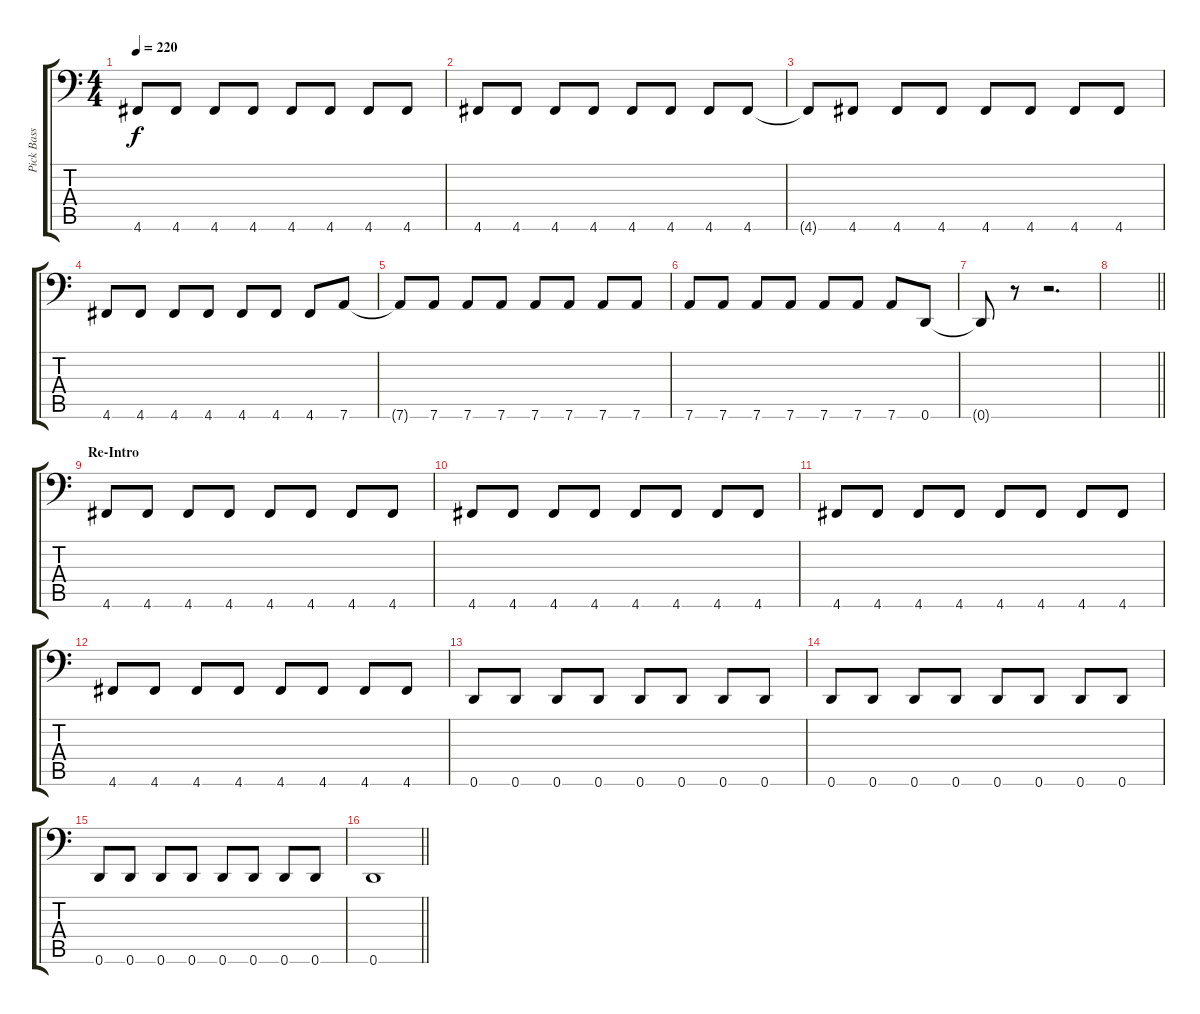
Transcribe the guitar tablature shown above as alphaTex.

\track ("Pick Bass (Approx.)" "Pick Bass ") {instrument electricbassfinger}
\staff {score tabs}
\tuning (E3 B2 G2 D2 A1 D1) {hide}
\ts (4 4)
\tempo 220
\clef f4
\ks c
4.6{t}.8{dy f} 4.6.8 4.6.8 4.6.8 4.6.8 4.6.8 4.6.8 4.6.8 |
4.6.8 4.6.8 4.6.8 4.6.8 4.6.8 4.6.8 4.6.8 4.6.8 |
4.6{t}.8 4.6.8 4.6.8 4.6.8 4.6.8 4.6.8 4.6.8 4.6.8 |
4.6.8 4.6.8 4.6.8 4.6.8 4.6.8 4.6.8 4.6.8 7.6.8 |
7.6{t}.8 7.6.8 7.6.8 7.6.8 7.6.8 7.6.8 7.6.8 7.6.8 |
7.6.8 7.6.8 7.6.8 7.6.8 7.6.8 7.6.8 7.6.8 0.6.8 |
0.6{t}.8 r.8 r.2{d} |
\barLineRight lightlight
|
\section ("" "Re-Intro")
4.6.8 4.6.8 4.6.8 4.6.8 4.6.8 4.6.8 4.6.8 4.6.8 |
4.6.8 4.6.8 4.6.8 4.6.8 4.6.8 4.6.8 4.6.8 4.6.8 |
4.6.8 4.6.8 4.6.8 4.6.8 4.6.8 4.6.8 4.6.8 4.6.8 |
4.6.8 4.6.8 4.6.8 4.6.8 4.6.8 4.6.8 4.6.8 4.6.8 |
0.6.8 0.6.8 0.6.8 0.6.8 0.6.8 0.6.8 0.6.8 0.6.8 |
0.6.8 0.6.8 0.6.8 0.6.8 0.6.8 0.6.8 0.6.8 0.6.8 |
0.6.8 0.6.8 0.6.8 0.6.8 0.6.8 0.6.8 0.6.8 0.6.8 |
\barLineRight lightlight
0.6.1
